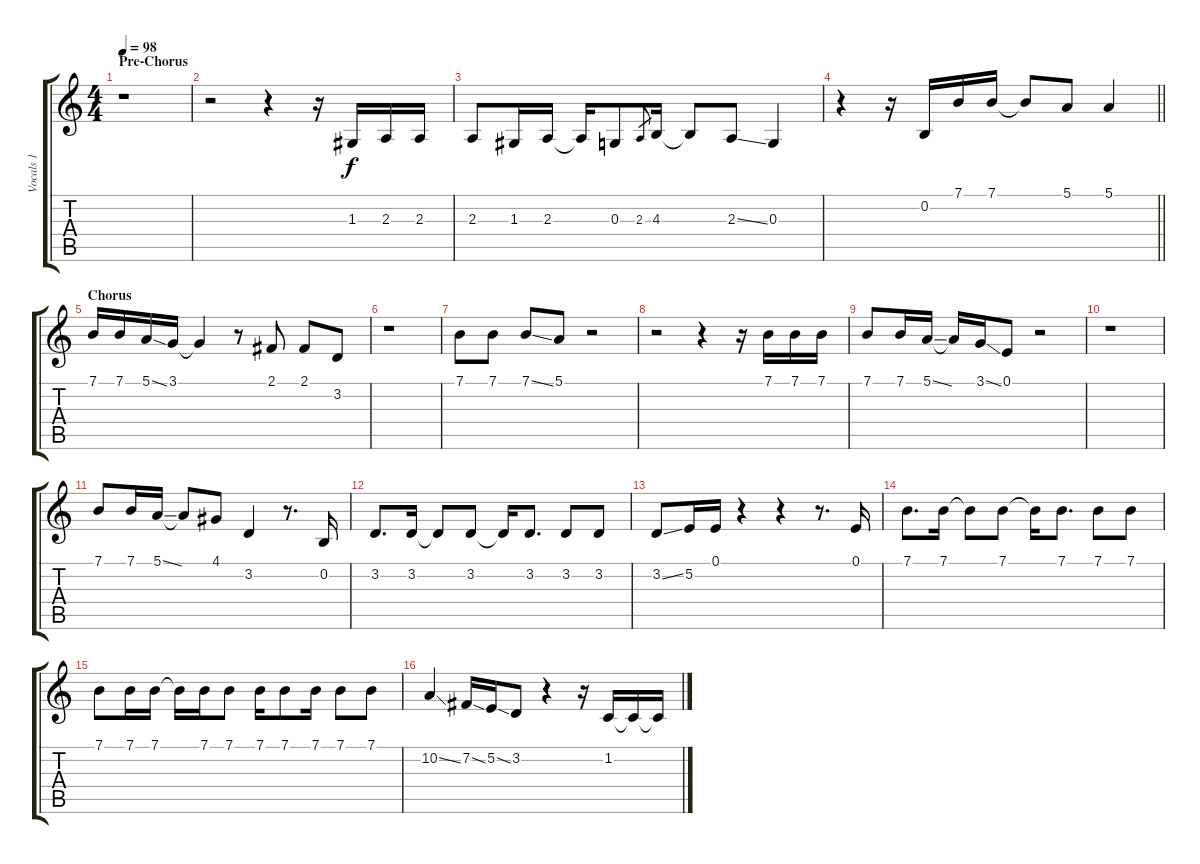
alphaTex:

\track ("Vocals 1" "Vocals 1") {instrument clarinet}
\staff {score tabs}
\tuning (E4 B3 G3 D3 A2 E2) {hide}
\ts (4 4)
\section ("" "Pre-Chorus")
\tempo 98
\clef g2
\ks c
r.1{dy f} |
r.2 r.4 r.16 1.3.16 2.3.16 2.3.16 |
2.3.8 1.3.16 2.3.16 2.3{t}.16 0.3.8 2.3.8{gr} 4.3.16 4.3{t}.8 2.3{ss}.8 0.3.4 |
\barLineRight lightlight
r.4 r.16 0.2.16 7.1.16 7.1.16 7.1{t}.8 5.1.8 5.1.4 |
\section ("" "Chorus")
7.1.16 7.1.16 5.1{ss}.16 3.1.16 3.1{t}.4 r.8 2.1.8 2.1.8 3.2.8 |
r.1 |
7.1.8 7.1.8 7.1{ss}.8 5.1.8 r.2 |
r.2 r.4 r.16 7.1.16 7.1.16 7.1.16 |
7.1.8 7.1.16 5.1{ss}.16 5.1{t}.16 3.1{ss}.16 0.1.8 r.2 |
r.1 |
7.1.8 7.1.16 5.1{ss}.16 5.1{t}.8 4.1.8 3.2.4 r.8{d} 0.2.16 |
3.2.8{d} 3.2.16 3.2{t}.8 3.2.8 3.2{t}.16 3.2.8{d} 3.2.8 3.2.8 |
3.2{ss}.8 5.2.16 0.1.16 r.4 r.4 r.8{d} 0.1.16 |
7.1.8{d} 7.1.16 7.1{t}.8 7.1.8 7.1{t}.16 7.1.8{d} 7.1.8 7.1.8 |
7.1.8 7.1.16 7.1.16 7.1{t}.16 7.1.16 7.1.8 7.1.16 7.1.8 7.1.16 7.1.8 7.1.8 |
10.2{ss}.4 7.2{ss}.16 5.2{ss}.16 3.2.8 r.4 r.16 1.2.16 1.2{t}.16 1.2{t}.16
